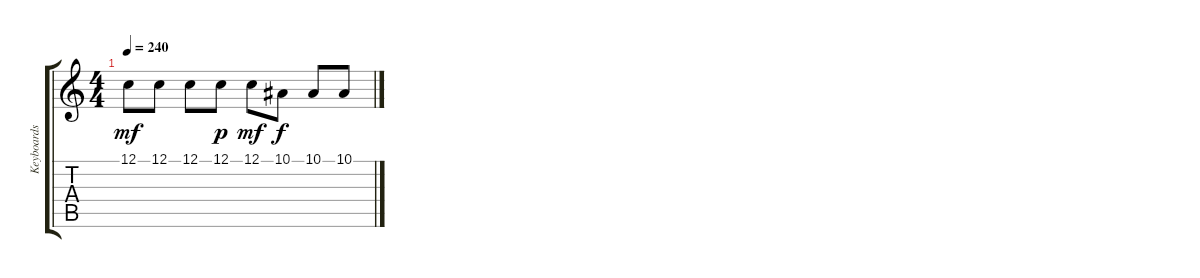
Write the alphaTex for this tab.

\track ("Keyboards" "Keyboards") {instrument lead2sawtooth}
\staff {score tabs}
\tuning (C4 G3 Eb3 Bb2 F2 C2) {hide}
\ts (4 4)
\tempo 240
\clef g2
\ks c
12.1.8{dy mf} 12.1.8 12.1.8 12.1.8{dy p} 12.1.8{dy mf} 10.1.8{dy f} 10.1.8 10.1.8
